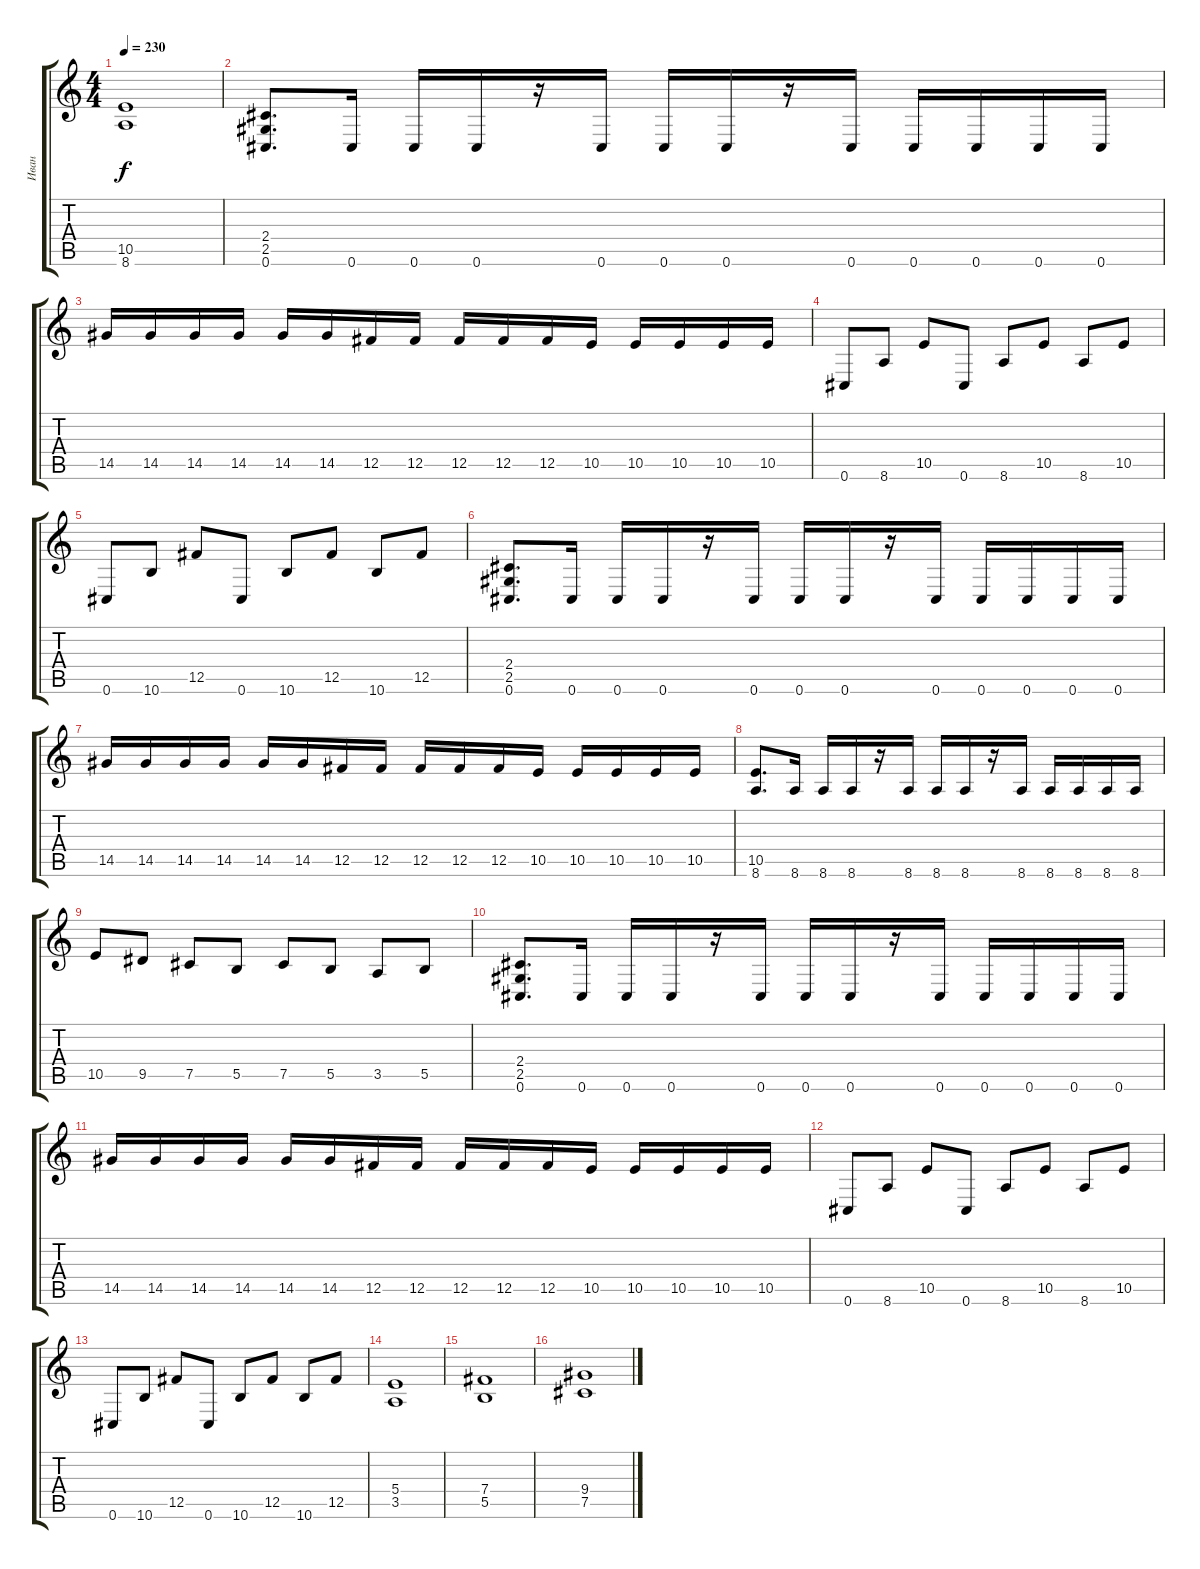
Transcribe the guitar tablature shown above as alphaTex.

\track ("Иван" "Иван") {instrument distortionguitar}
\staff {score tabs}
\tuning (Db4 Ab3 E3 B2 Gb2 Db2) {hide}
\ts (4 4)
\tempo 230
\clef g2
\ks c
(10.5{t} 8.6{t}).1{dy f} |
(2.4 2.5 0.6).8{d} 0.6.16 0.6.16 0.6.16 r.16 0.6.16 0.6.16 0.6.16 r.16 0.6.16 0.6.16 0.6.16 0.6.16 0.6.16 |
14.5.16 14.5.16 14.5.16 14.5.16 14.5.16 14.5.16 12.5.16 12.5.16 12.5.16 12.5.16 12.5.16 10.5.16 10.5.16 10.5.16 10.5.16 10.5.16 |
0.6.8 8.6.8 10.5.8 0.6.8 8.6.8 10.5.8 8.6.8 10.5.8 |
0.6.8 10.6.8 12.5.8 0.6.8 10.6.8 12.5.8 10.6.8 12.5.8 |
(2.4 2.5 0.6).8{d} 0.6.16 0.6.16 0.6.16 r.16 0.6.16 0.6.16 0.6.16 r.16 0.6.16 0.6.16 0.6.16 0.6.16 0.6.16 |
14.5.16 14.5.16 14.5.16 14.5.16 14.5.16 14.5.16 12.5.16 12.5.16 12.5.16 12.5.16 12.5.16 10.5.16 10.5.16 10.5.16 10.5.16 10.5.16 |
(10.5 8.6).8{d} 8.6.16 8.6.16 8.6.16 r.16 8.6.16 8.6.16 8.6.16 r.16 8.6.16 8.6.16 8.6.16 8.6.16 8.6.16 |
10.5.8 9.5.8 7.5.8 5.5.8 7.5.8 5.5.8 3.5.8 5.5.8 |
(2.4 2.5 0.6).8{d} 0.6.16 0.6.16 0.6.16 r.16 0.6.16 0.6.16 0.6.16 r.16 0.6.16 0.6.16 0.6.16 0.6.16 0.6.16 |
14.5.16 14.5.16 14.5.16 14.5.16 14.5.16 14.5.16 12.5.16 12.5.16 12.5.16 12.5.16 12.5.16 10.5.16 10.5.16 10.5.16 10.5.16 10.5.16 |
0.6.8 8.6.8 10.5.8 0.6.8 8.6.8 10.5.8 8.6.8 10.5.8 |
0.6.8 10.6.8 12.5.8 0.6.8 10.6.8 12.5.8 10.6.8 12.5.8 |
(5.4 3.5).1 |
(7.4 5.5).1 |
(9.4 7.5).1
